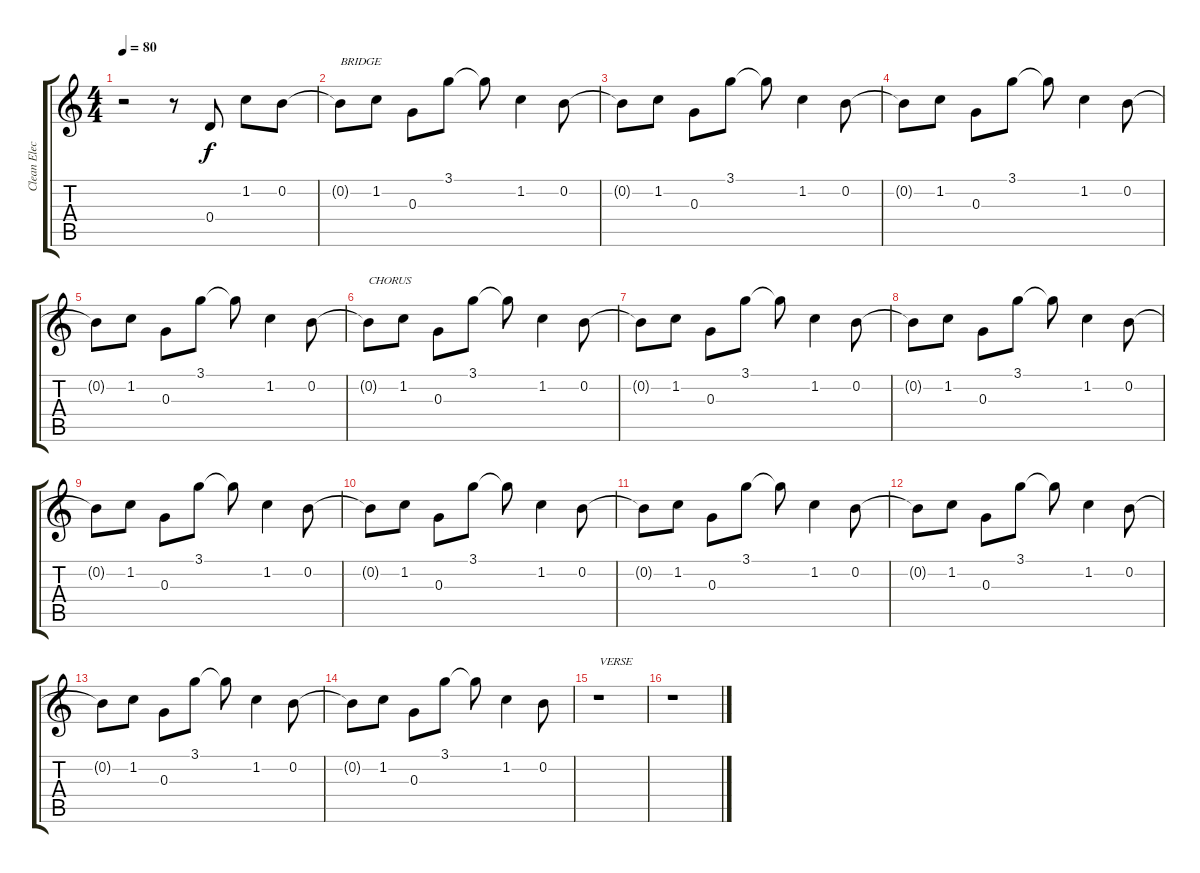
\track ("Clean Electric" "Clean Elec") {instrument electricguitarclean}
\staff {score tabs}
\tuning (E4 B3 G3 D3 A2 E2) {hide}
\ts (4 4)
\tempo 80
\clef g2
\ks c
r.2{dy f} r.8 0.4.8 1.2.8 0.2.8 |
0.2{t}.8{txt "BRIDGE"} 1.2.8 0.3.8 3.1.8 3.1{t}.8 1.2.4 0.2.8 |
0.2{t}.8 1.2.8 0.3.8 3.1.8 3.1{t}.8 1.2.4 0.2.8 |
0.2{t}.8 1.2.8 0.3.8 3.1.8 3.1{t}.8 1.2.4 0.2.8 |
0.2{t}.8 1.2.8 0.3.8 3.1.8 3.1{t}.8 1.2.4 0.2.8 |
0.2{t}.8{txt "CHORUS"} 1.2.8 0.3.8 3.1.8 3.1{t}.8 1.2.4 0.2.8 |
0.2{t}.8 1.2.8 0.3.8 3.1.8 3.1{t}.8 1.2.4 0.2.8 |
0.2{t}.8 1.2.8 0.3.8 3.1.8 3.1{t}.8 1.2.4 0.2.8 |
0.2{t}.8 1.2.8 0.3.8 3.1.8 3.1{t}.8 1.2.4 0.2.8 |
0.2{t}.8 1.2.8 0.3.8 3.1.8 3.1{t}.8 1.2.4 0.2.8 |
0.2{t}.8 1.2.8 0.3.8 3.1.8 3.1{t}.8 1.2.4 0.2.8 |
0.2{t}.8 1.2.8 0.3.8 3.1.8 3.1{t}.8 1.2.4 0.2.8 |
0.2{t}.8 1.2.8 0.3.8 3.1.8 3.1{t}.8 1.2.4 0.2.8 |
0.2{t}.8 1.2.8 0.3.8 3.1.8 3.1{t}.8 1.2.4 0.2.8 |
r.1{txt "VERSE"} |
r.1
